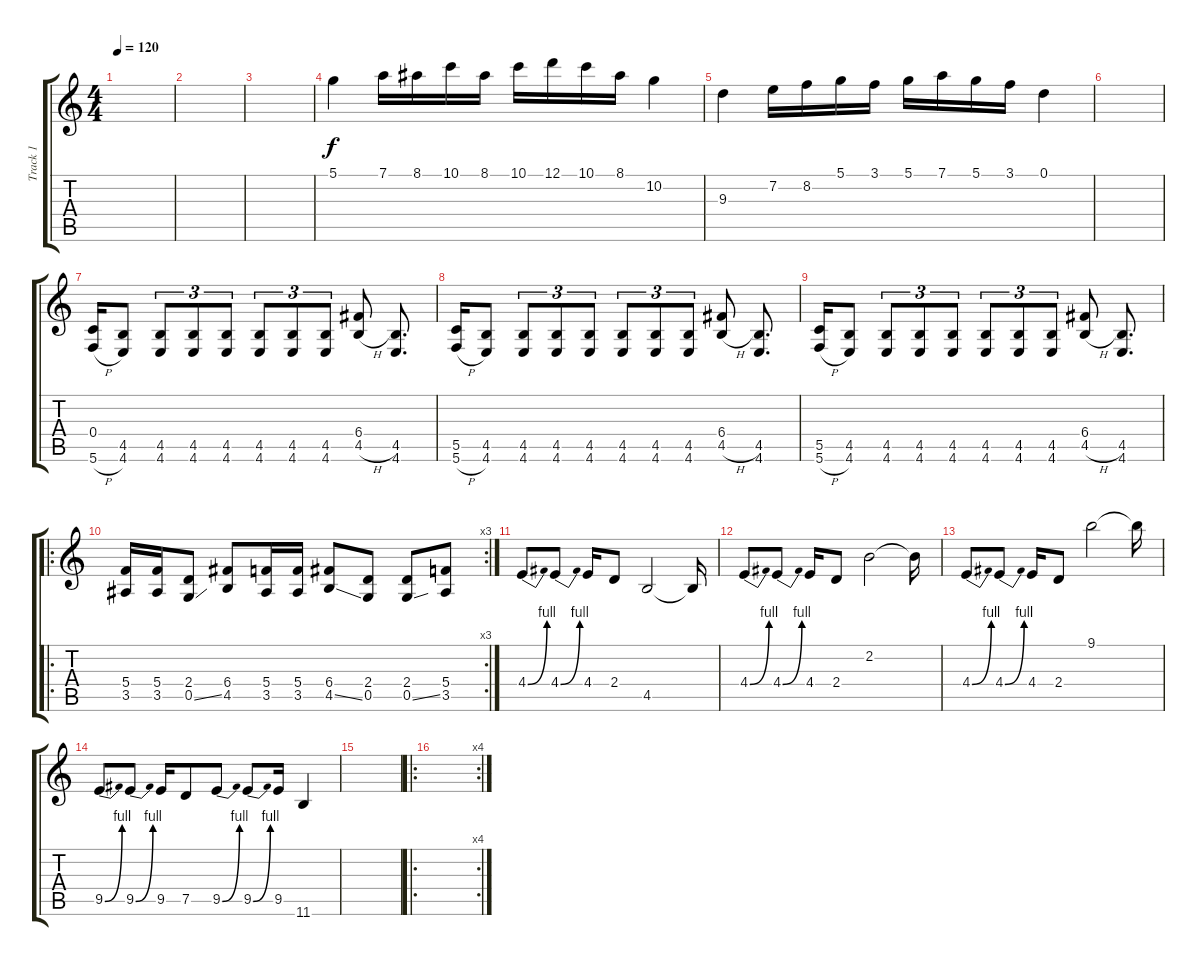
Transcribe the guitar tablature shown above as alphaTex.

\track ("Track 1" "Track 1") {instrument acousticguitarsteel}
\staff {score tabs}
\tuning (D4 A3 F3 C3 G2 C2) {hide}
\ts (4 4)
\tempo 120
\clef g2
\ks c
|
|
|
5.1.4 7.1.16 8.1.16 10.1.16 8.1.16 10.1.16 12.1.16 10.1.16 8.1.16 10.2.4 |
9.3.4 7.2.16 8.2.16 5.1.16 3.1.16 5.1.16 7.1.16 5.1.16 3.1.16 0.1.4 |
|
(0.4 5.6{h}).16 (4.5 4.6).8 (4.5 4.6).8{tu (3 2)} (4.5 4.6).8{tu (3 2)} (4.5 4.6).8{tu (3 2)} (4.5 4.6).8{tu (3 2)} (4.5 4.6).8{tu (3 2)} (4.5 4.6).8{tu (3 2)} (6.4 4.5{h}).8 (4.5 4.6).8{d} |
(5.5 5.6{h}).16 (4.5 4.6).8 (4.5 4.6).8{tu (3 2)} (4.5 4.6).8{tu (3 2)} (4.5 4.6).8{tu (3 2)} (4.5 4.6).8{tu (3 2)} (4.5 4.6).8{tu (3 2)} (4.5 4.6).8{tu (3 2)} (6.4 4.5{h}).8 (4.5 4.6).8{d} |
(5.5 5.6{h}).16 (4.5 4.6).8 (4.5 4.6).8{tu (3 2)} (4.5 4.6).8{tu (3 2)} (4.5 4.6).8{tu (3 2)} (4.5 4.6).8{tu (3 2)} (4.5 4.6).8{tu (3 2)} (4.5 4.6).8{tu (3 2)} (6.4 4.5{h}).8 (4.5 4.6).8{d} |
\ro
\rc 3
(5.4 3.5).16 (5.4 3.5).16 (2.4 0.5{ss}).8 (6.4 4.5).8 (5.4 3.5).16 (5.4 3.5).16 (6.4 4.5{ss}).8 (2.4 0.5).8 (2.4 0.5{ss}).8 (5.4 3.5).8 |
4.4{be (bend 0 0 60 4)}.8 4.4{be (bend 0 0 60 4)}.8 4.4.16 2.4.8 4.5.2 4.5{t}.16 |
4.4{be (bend 0 0 60 4)}.8 4.4{be (bend 0 0 60 4)}.8 4.4.16 2.4.8 2.2.2 2.2{t}.16 |
4.4{be (bend 0 0 60 4)}.8 4.4{be (bend 0 0 60 4)}.8 4.4.16 2.4.8 9.1.2 9.1{t}.16 |
9.5{be (bend 0 0 60 4)}.8 9.5{be (bend 0 0 60 4)}.8 9.5.16 7.5.8 9.5{be (bend 0 0 60 4)}.8 9.5{be (bend 0 0 60 4)}.8 9.5.16 11.6.4 |
|
\ro
\rc 4
